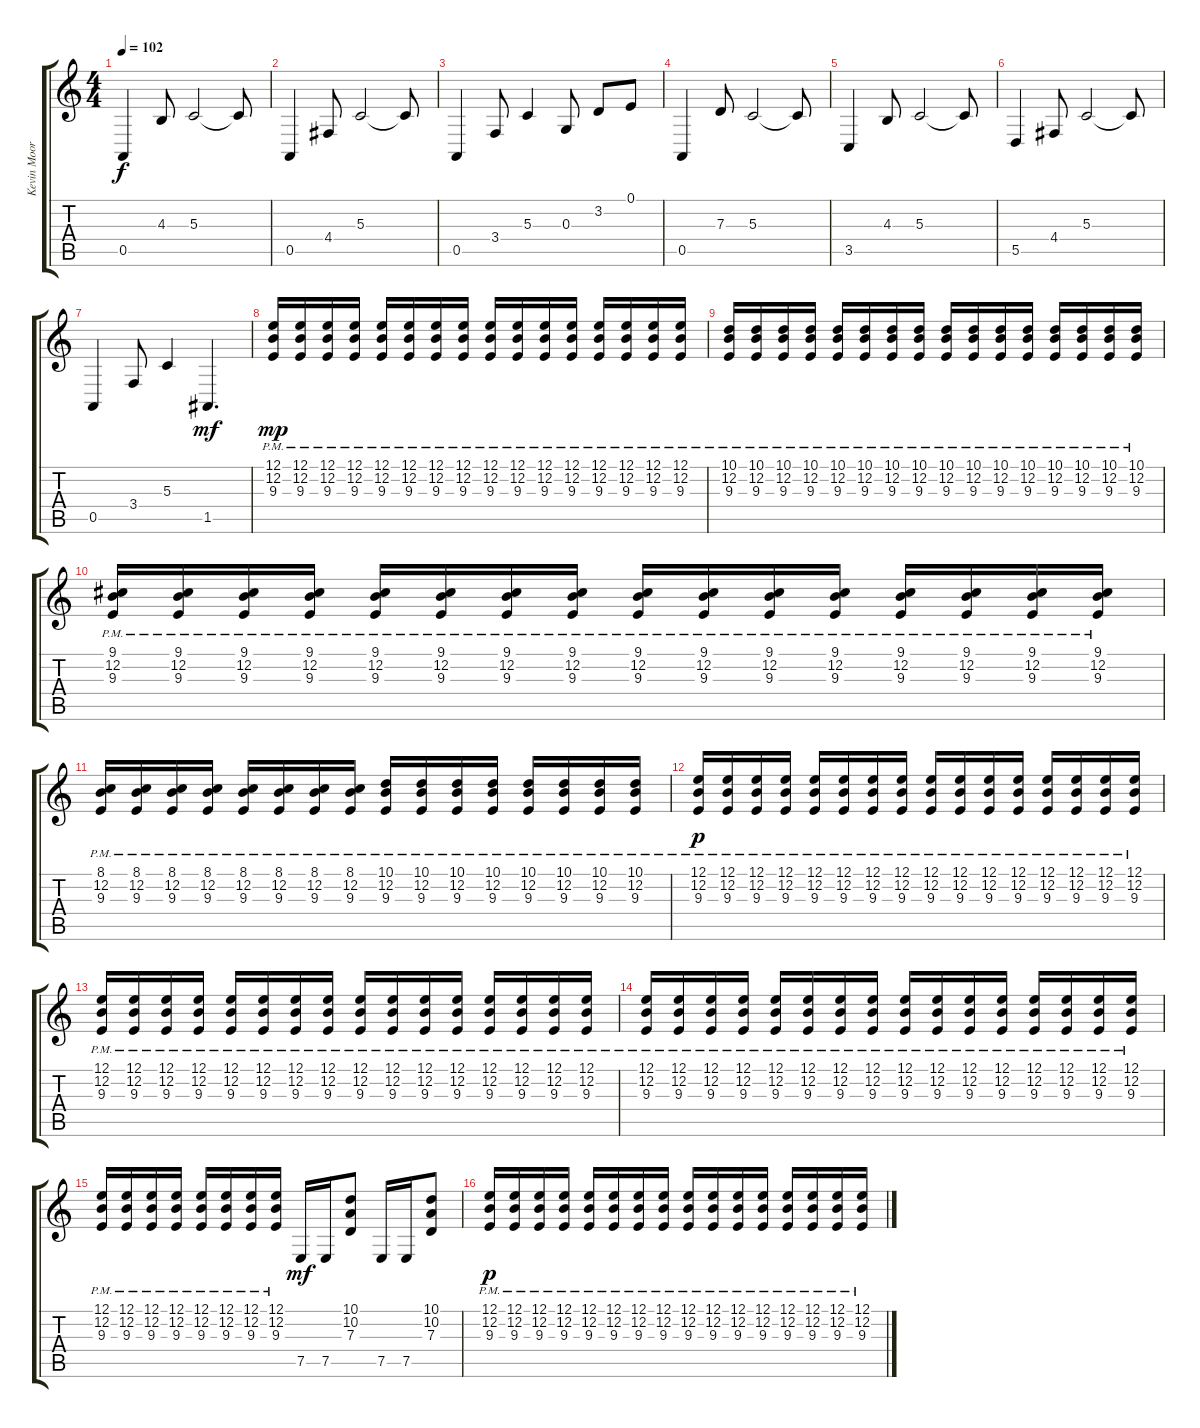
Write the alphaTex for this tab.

\track ("Kevin Moore Keyboard Main Channel" "Kevin Moor") {instrument lead2sawtooth}
\staff {score tabs}
\tuning (E4 B3 G3 D3 A2 E2) {hide}
\ts (4 4)
\tempo 102
\clef g2
\ks c
0.5.4{dy f} 4.3.8 5.3.2 5.3{t}.8 |
0.5.4 4.4.8 5.3.2 5.3{t}.8 |
0.5.4 3.4.8 5.3.4 0.3.8 3.2.8 0.1.8 |
0.5.4 7.3.8 5.3.2 5.3{t}.8 |
3.5.4 4.3.8 5.3.2 5.3{t}.8 |
5.5.4 4.4.8 5.3.2 5.3{t}.8 |
0.5.4 3.4.8 5.3.4 1.5.4{d dy mf} |
(12.1{pm} 12.2{pm} 9.3{pm}).16{dy mp instrument lead8bassandlead} (12.1{pm} 12.2{pm} 9.3{pm}).16 (12.1{pm} 12.2{pm} 9.3{pm}).16 (12.1{pm} 12.2{pm} 9.3{pm}).16 (12.1{pm} 12.2{pm} 9.3{pm}).16 (12.1{pm} 12.2{pm} 9.3{pm}).16 (12.1{pm} 12.2{pm} 9.3{pm}).16 (12.1{pm} 12.2{pm} 9.3{pm}).16 (12.1{pm} 12.2{pm} 9.3{pm}).16 (12.1{pm} 12.2{pm} 9.3{pm}).16 (12.1{pm} 12.2{pm} 9.3{pm}).16 (12.1{pm} 12.2{pm} 9.3{pm}).16 (12.1{pm} 12.2{pm} 9.3{pm}).16 (12.1{pm} 12.2{pm} 9.3{pm}).16 (12.1{pm} 12.2{pm} 9.3{pm}).16 (12.1{pm} 12.2{pm} 9.3{pm}).16 |
(10.1{pm} 12.2{pm} 9.3{pm}).16 (10.1{pm} 12.2{pm} 9.3{pm}).16 (10.1{pm} 12.2{pm} 9.3{pm}).16 (10.1{pm} 12.2{pm} 9.3{pm}).16 (10.1{pm} 12.2{pm} 9.3{pm}).16 (10.1{pm} 12.2{pm} 9.3{pm}).16 (10.1{pm} 12.2{pm} 9.3{pm}).16 (10.1{pm} 12.2{pm} 9.3{pm}).16 (10.1{pm} 12.2{pm} 9.3{pm}).16 (10.1{pm} 12.2{pm} 9.3{pm}).16 (10.1{pm} 12.2{pm} 9.3{pm}).16 (10.1{pm} 12.2{pm} 9.3{pm}).16 (10.1{pm} 12.2{pm} 9.3{pm}).16 (10.1{pm} 12.2{pm} 9.3{pm}).16 (10.1{pm} 12.2{pm} 9.3{pm}).16 (10.1{pm} 12.2{pm} 9.3{pm}).16 |
(9.1{pm} 12.2{pm} 9.3{pm}).16 (9.1{pm} 12.2{pm} 9.3{pm}).16 (9.1{pm} 12.2{pm} 9.3{pm}).16 (9.1{pm} 12.2{pm} 9.3{pm}).16 (9.1{pm} 12.2{pm} 9.3{pm}).16 (9.1{pm} 12.2{pm} 9.3{pm}).16 (9.1{pm} 12.2{pm} 9.3{pm}).16 (9.1{pm} 12.2{pm} 9.3{pm}).16 (9.1{pm} 12.2{pm} 9.3{pm}).16 (9.1{pm} 12.2{pm} 9.3{pm}).16 (9.1{pm} 12.2{pm} 9.3{pm}).16 (9.1{pm} 12.2{pm} 9.3{pm}).16 (9.1{pm} 12.2{pm} 9.3{pm}).16 (9.1{pm} 12.2{pm} 9.3{pm}).16 (9.1{pm} 12.2{pm} 9.3{pm}).16 (9.1{pm} 12.2{pm} 9.3{pm}).16 |
(8.1{pm} 12.2{pm} 9.3{pm}).16 (8.1{pm} 12.2{pm} 9.3{pm}).16 (8.1{pm} 12.2{pm} 9.3{pm}).16 (8.1{pm} 12.2{pm} 9.3{pm}).16 (8.1{pm} 12.2{pm} 9.3{pm}).16 (8.1{pm} 12.2{pm} 9.3{pm}).16 (8.1{pm} 12.2{pm} 9.3{pm}).16 (8.1{pm} 12.2{pm} 9.3{pm}).16 (10.1{pm} 12.2{pm} 9.3{pm}).16 (10.1{pm} 12.2{pm} 9.3{pm}).16 (10.1{pm} 12.2{pm} 9.3{pm}).16 (10.1{pm} 12.2{pm} 9.3{pm}).16 (10.1{pm} 12.2{pm} 9.3{pm}).16 (10.1{pm} 12.2{pm} 9.3{pm}).16 (10.1{pm} 12.2{pm} 9.3{pm}).16 (10.1{pm} 12.2{pm} 9.3{pm}).16 |
(12.1{pm} 12.2{pm} 9.3{pm}).16{dy p} (12.1{pm} 12.2{pm} 9.3{pm}).16 (12.1{pm} 12.2{pm} 9.3{pm}).16 (12.1{pm} 12.2{pm} 9.3{pm}).16 (12.1{pm} 12.2{pm} 9.3{pm}).16 (12.1{pm} 12.2{pm} 9.3{pm}).16 (12.1{pm} 12.2{pm} 9.3{pm}).16 (12.1{pm} 12.2{pm} 9.3{pm}).16 (12.1{pm} 12.2{pm} 9.3{pm}).16 (12.1{pm} 12.2{pm} 9.3{pm}).16 (12.1{pm} 12.2{pm} 9.3{pm}).16 (12.1{pm} 12.2{pm} 9.3{pm}).16 (12.1{pm} 12.2{pm} 9.3{pm}).16 (12.1{pm} 12.2{pm} 9.3{pm}).16 (12.1{pm} 12.2{pm} 9.3{pm}).16 (12.1{pm} 12.2{pm} 9.3{pm}).16 |
(12.1{pm} 12.2{pm} 9.3{pm}).16 (12.1{pm} 12.2{pm} 9.3{pm}).16 (12.1{pm} 12.2{pm} 9.3{pm}).16 (12.1{pm} 12.2{pm} 9.3{pm}).16 (12.1{pm} 12.2{pm} 9.3{pm}).16 (12.1{pm} 12.2{pm} 9.3{pm}).16 (12.1{pm} 12.2{pm} 9.3{pm}).16 (12.1{pm} 12.2{pm} 9.3{pm}).16 (12.1{pm} 12.2{pm} 9.3{pm}).16 (12.1{pm} 12.2{pm} 9.3{pm}).16 (12.1{pm} 12.2{pm} 9.3{pm}).16 (12.1{pm} 12.2{pm} 9.3{pm}).16 (12.1{pm} 12.2{pm} 9.3{pm}).16 (12.1{pm} 12.2{pm} 9.3{pm}).16 (12.1{pm} 12.2{pm} 9.3{pm}).16 (12.1{pm} 12.2{pm} 9.3{pm}).16 |
(12.1{pm} 12.2{pm} 9.3{pm}).16 (12.1{pm} 12.2{pm} 9.3{pm}).16 (12.1{pm} 12.2{pm} 9.3{pm}).16 (12.1{pm} 12.2{pm} 9.3{pm}).16 (12.1{pm} 12.2{pm} 9.3{pm}).16 (12.1{pm} 12.2{pm} 9.3{pm}).16 (12.1{pm} 12.2{pm} 9.3{pm}).16 (12.1{pm} 12.2{pm} 9.3{pm}).16 (12.1{pm} 12.2{pm} 9.3{pm}).16 (12.1{pm} 12.2{pm} 9.3{pm}).16 (12.1{pm} 12.2{pm} 9.3{pm}).16 (12.1{pm} 12.2{pm} 9.3{pm}).16 (12.1{pm} 12.2{pm} 9.3{pm}).16 (12.1{pm} 12.2{pm} 9.3{pm}).16 (12.1{pm} 12.2{pm} 9.3{pm}).16 (12.1{pm} 12.2{pm} 9.3{pm}).16 |
(12.1{pm} 12.2{pm} 9.3{pm}).16 (12.1{pm} 12.2{pm} 9.3{pm}).16 (12.1{pm} 12.2{pm} 9.3{pm}).16 (12.1{pm} 12.2{pm} 9.3{pm}).16 (12.1{pm} 12.2{pm} 9.3{pm}).16 (12.1{pm} 12.2{pm} 9.3{pm}).16 (12.1{pm} 12.2{pm} 9.3{pm}).16 (12.1{pm} 12.2{pm} 9.3{pm}).16 7.5.16{dy mf} 7.5.16 (10.1 10.2 7.3).8 7.5.16 7.5.16 (10.1 10.2 7.3).8 |
(12.1{pm} 12.2{pm} 9.3{pm}).16{dy p} (12.1{pm} 12.2{pm} 9.3{pm}).16 (12.1{pm} 12.2{pm} 9.3{pm}).16 (12.1{pm} 12.2{pm} 9.3{pm}).16 (12.1{pm} 12.2{pm} 9.3{pm}).16 (12.1{pm} 12.2{pm} 9.3{pm}).16 (12.1{pm} 12.2{pm} 9.3{pm}).16 (12.1{pm} 12.2{pm} 9.3{pm}).16 (12.1{pm} 12.2{pm} 9.3{pm}).16 (12.1{pm} 12.2{pm} 9.3{pm}).16 (12.1{pm} 12.2{pm} 9.3{pm}).16 (12.1{pm} 12.2{pm} 9.3{pm}).16 (12.1{pm} 12.2{pm} 9.3{pm}).16 (12.1{pm} 12.2{pm} 9.3{pm}).16 (12.1{pm} 12.2{pm} 9.3{pm}).16 (12.1{pm} 12.2{pm} 9.3{pm}).16
